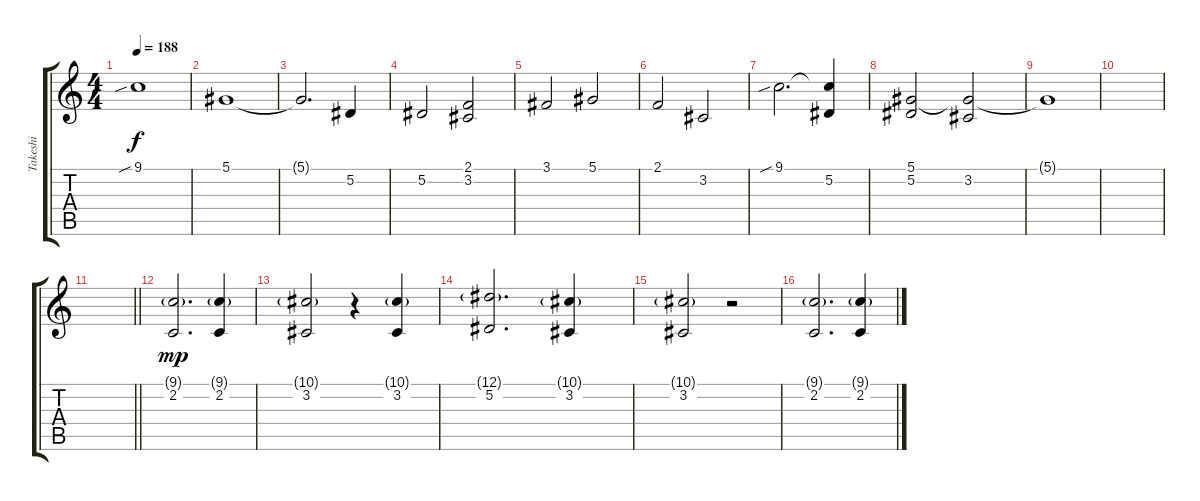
\track ("Takeshi" "Takeshi") {instrument voiceoohs}
\staff {score tabs}
\tuning (Eb4 Bb3 Gb3 Db3 Ab2 Eb2) {hide}
\ts (4 4)
\tempo 188
\clef g2
\ks c
9.1{sib}.1{dy f} |
5.1.1 |
5.1{t}.2{d} 5.2.4{balance 8} |
5.2.2 (2.1 3.2).2{balance 2} |
3.1.2 5.1.2 |
2.1.2 3.2.2 |
9.1{sib}.2{d} (9.1{t} 5.2).4{balance 8} |
(5.1 5.2).2 (5.1{t} 3.2).2 |
5.1{t}.1 |
|
\barLineRight lightlight
|
\section ("" "")
(9.1{g} 2.2).2{d dy mp} (9.1{g} 2.2).4 |
(10.1{g} 3.2).2 r.4 (10.1{g} 3.2).4 |
(12.1{g} 5.2).2{d} (10.1{g} 3.2).4 |
(10.1{g} 3.2).2 r.2 |
(9.1{g} 2.2).2{d} (9.1{g} 2.2).4
